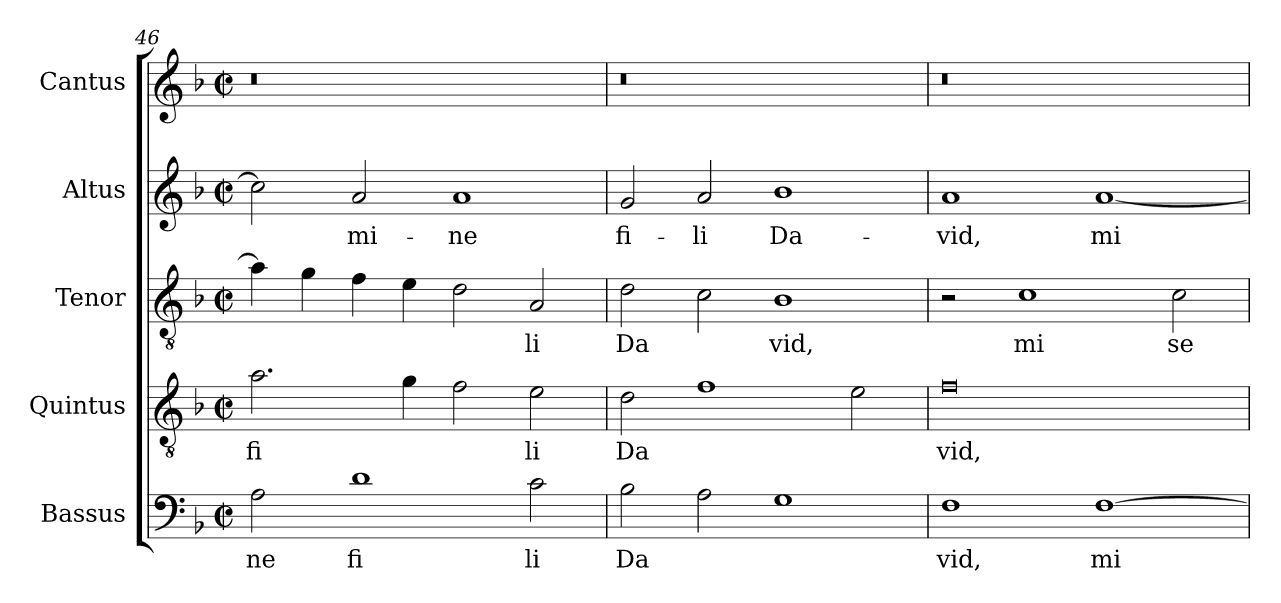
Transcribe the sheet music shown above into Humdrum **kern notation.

**kern	**text	**kern	**text	**kern	**text	**kern	**text	**kern
*part5	*part5	*part4	*part4	*part3	*part3	*part2	*part2	*part1
*staff5	*staff5	*staff4	*staff4	*staff3	*staff3	*staff2	*staff2	*staff1
*I"Bassus	*	*I"Quintus	*	*I"Tenor	*	*I"Altus	*	*I"Cantus
!!LO:LB:g=z
*clefF4	*	*clefGv2	*	*clefGv2	*	*clefG2	*	*clefG2
*k[b-]	*	*k[b-]	*	*k[b-]	*	*k[b-]	*	*k[b-]
*F:	*	*F:	*	*F:	*	*F:	*	*F:
*M2/2	*	*M2/2	*	*M2/2	*	*M2/2	*	*M2/2
*met(c|)	*	*met(c|)	*	*met(c|)	*	*met(c|)	*	*met(c|)
=46	=46	=46	=46	=46	=46	=46	=46	=46
!	!LO:LY:b:cj	!	!LO:LY:b:cj	!	!	!	!	!
2A\	ne	2.a\	fi	4a\]	.	2cc\]	.	0r
.	.	.	.	4g\	.	.	.	.
!	!LO:LY:b:cj	!	!	!	!	!	!LO:LY:b:cj	!
1d	fi	.	.	4f\	.	2a/	mi-	.
.	.	4g\	.	4e\	.	.	.	.
!	!	!	!	!	!	!	!LO:LY:b:cj	!
.	.	2f\	.	2d\	.	1a	-ne	.
!	!LO:LY:b:cj	!	!LO:LY:b:cj	!	!LO:LY:b:cj	!	!	!
2c\	li	2e\	li	2A/	li	.	.	.
=47	=47	=47	=47	=47	=47	=47	=47	=47
!	!LO:LY:b	!	!LO:LY:b	!	!LO:LY:b	!	!LO:LY:b:cj	!
2B-\	Da	2d\	Da	2d\	Da	2g/	fi-	0r
!	!	!	!	!	!	!	!LO:LY:b:cj	!
2A\	.	1f	.	2c\	.	2a/	-li	.
!	!	!	!	!	!LO:LY:b:cj	!	!LO:LY:b:cj	!
1G	.	.	.	1B-	vid,	1b-	Da-	.
.	.	2e\	.	.	.	.	.	.
=48	=48	=48	=48	=48	=48	=48	=48	=48
!	!LO:LY:b:cj	!	!LO:LY:b:cj	!	!	!	!LO:LY:b:cj	!
1F	vid,	0f	vid,	2r	.	1a	-vid,	0r
!	!	!	!	!	!LO:LY:b:cj	!	!	!
.	.	.	.	1c	mi	.	.	.
!	!LO:LY:b:cj	!	!	!	!	!	!LO:LY:b:cj	!
[>1F	mi	.	.	.	.	[<1a	mi-	.
!	!	!	!	!	!LO:LY:b:cj	!	!	!
.	.	.	.	2c\	se	.	.	.
=	=	=	=	=	=	=	=	=
*-	*-	*-	*-	*-	*-	*-	*-	*-
